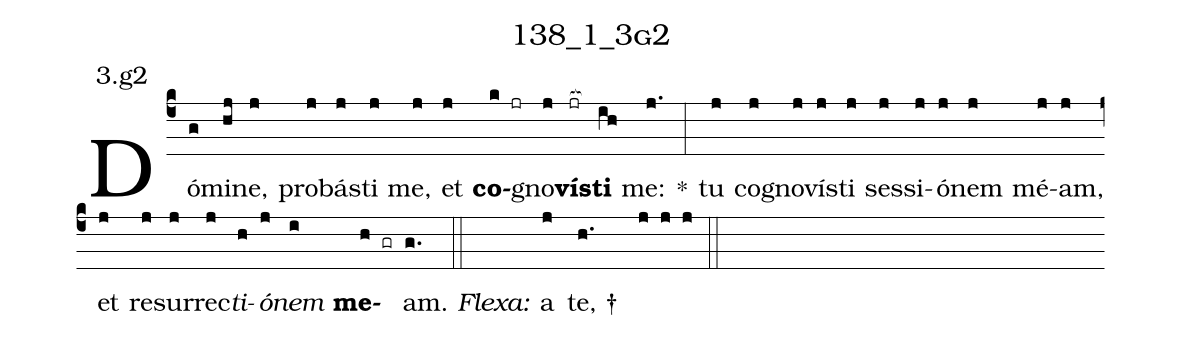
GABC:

name: 138_1_3g2;
annotation: 3.g2;
%%
(c4)Dó(g)mi(hj)ne,(j) pro(j)bás(j)ti(j) me,(j) et(j) <b>co</b>(k jr)gno(j)<b>vís</b>(jr[ocb:1{])<b>ti</b>(ih[ocb:0}]) me:(j.) *(:) tu(j) co(j)gno(j)vís(j)ti(j) ses(j)si(j)ó(j)nem(j) mé(j)am,(j) et(j) re(j)sur(j)rec(j)<i>ti</i>(h)<i>ó</i>(j)<i>nem</i>(i) <b>me</b>(h gr)am.(g.) (::)
<eu> <i>Flexa:</i>()  a(j) te, †(h. //  j j j) </eu> (::)
